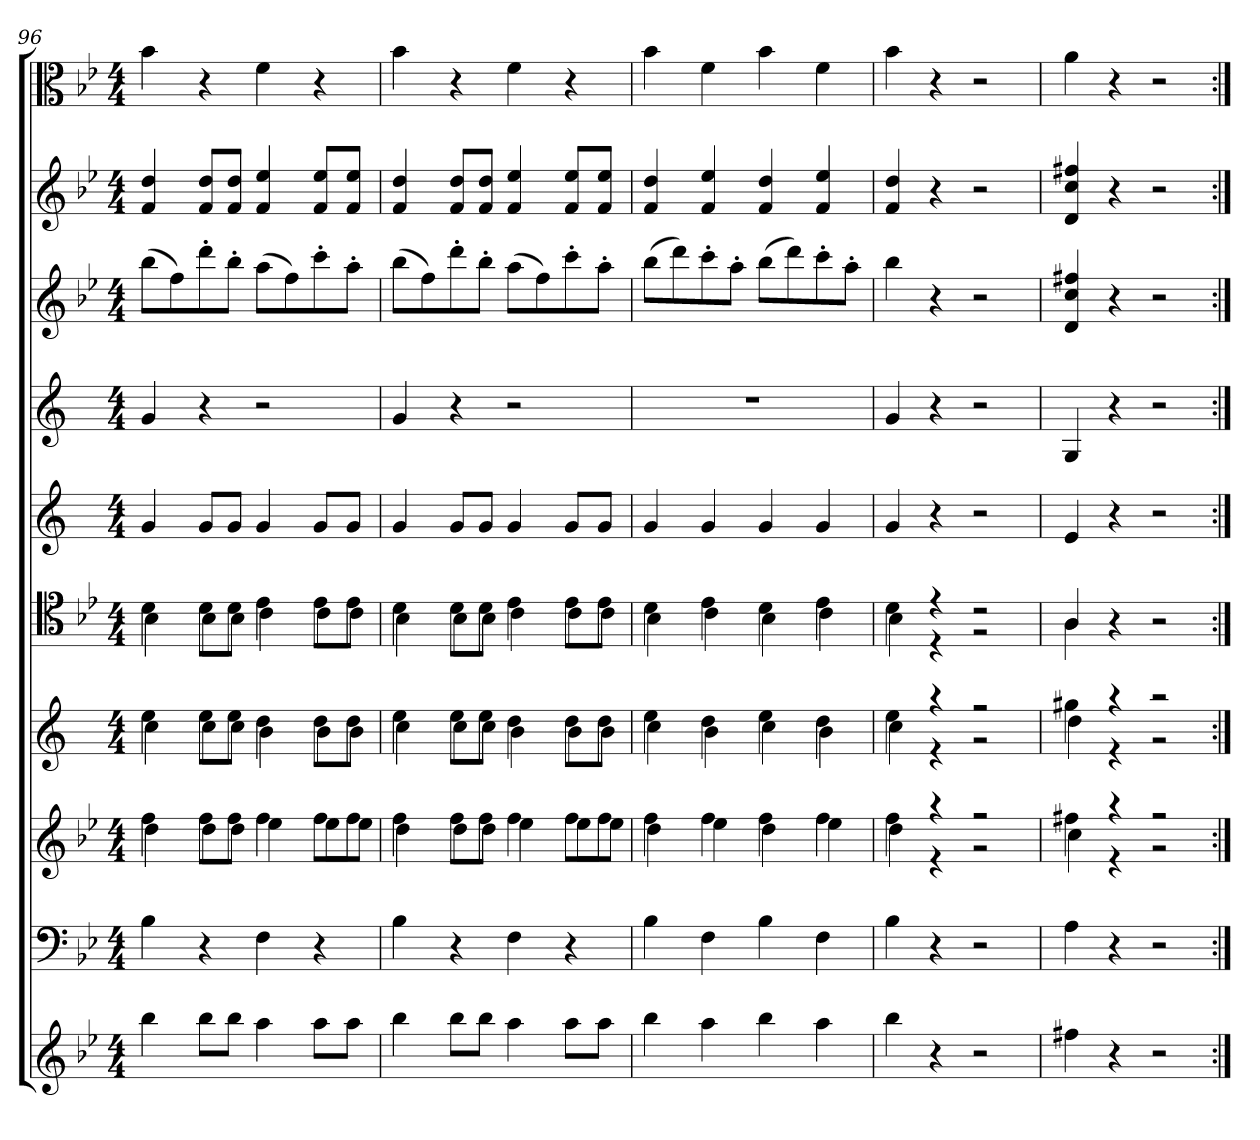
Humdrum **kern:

**kern	**kern	**kern	**kern	**kern	**kern	**kern	**kern	**kern	**kern
*part10	*part9	*part8	*part7	*part6	*part5	*part4	*part3	*part2	*part1
*staff10	*staff9	*staff8	*staff7	*staff6	*staff5	*staff4	*staff3	*staff2	*staff1
*clefG2	*clefF4	*clefG2	*clefG2	*clefC4	*clefG2	*clefG2	*clefG2	*clefG2	*clefC3
*k[b-e-]	*k[b-e-]	*k[b-e-]	*k[]	*k[b-e-]	*k[]	*k[]	*k[b-e-]	*k[b-e-]	*k[b-e-]
*g:	*g:	*g:	*	*g:	*	*	*g:	*g:	*g:
*M4/4	*M4/4	*M4/4	*M4/4	*M4/4	*M4/4	*M4/4	*M4/4	*M4/4	*M4/4
=96	=96	=96	=96	=96	=96	=96	=96	=96	=96
*	*	*^	*^	*^	*	*	*	*	*
4bb-\	4B-\	4ff\	4dd\	4ee\	4cc\	4d\	4B-\	4g/	4g/	(8bb-\L	4f/ 4dd/	4b-\
.	.	.	.	.	.	.	.	.	.	8ff\)	.	.
8bb-\L	4r	8ff\L	8dd\L	8ee\L	8cc\L	8d\L	8B-\L	8g/L	4r	8ddd'\	8f/ 8dd/L	4r
8bb-\J	.	8ff\J	8dd\J	8ee\J	8cc\J	8d\J	8B-\J	8g/J	.	8bb-'\J	8f/ 8dd/J	.
4aa\	4F\	4ff\	4ee-\	4dd\	4b\	4e-\	4c\	4g/	2r	(8aa\L	4f/ 4ee-/	4f\
.	.	.	.	.	.	.	.	.	.	8ff\)	.	.
8aa\L	4r	8ff\L	8ee-\L	8dd\L	8b\L	8e-\L	8c\L	8g/L	.	8ccc'\	8f/ 8ee-/L	4r
8aa\J	.	8ff\J	8ee-\J	8dd\J	8b\J	8e-\J	8c\J	8g/J	.	8aa'\J	8f/ 8ee-/J	.
=97	=97	=97	=97	=97	=97	=97	=97	=97	=97	=97	=97	=97
4bb-\	4B-\	4ff\	4dd\	4ee\	4cc\	4d\	4B-\	4g/	4g/	(8bb-\L	4f/ 4dd/	4b-\
.	.	.	.	.	.	.	.	.	.	8ff\)	.	.
8bb-\L	4r	8ff\L	8dd\L	8ee\L	8cc\L	8d\L	8B-\L	8g/L	4r	8ddd'\	8f/ 8dd/L	4r
8bb-\J	.	8ff\J	8dd\J	8ee\J	8cc\J	8d\J	8B-\J	8g/J	.	8bb-'\J	8f/ 8dd/J	.
4aa\	4F\	4ff\	4ee-\	4dd\	4b\	4e-\	4c\	4g/	2r	(8aa\L	4f/ 4ee-/	4f\
.	.	.	.	.	.	.	.	.	.	8ff\)	.	.
8aa\L	4r	8ff\L	8ee-\L	8dd\L	8b\L	8e-\L	8c\L	8g/L	.	8ccc'\	8f/ 8ee-/L	4r
8aa\J	.	8ff\J	8ee-\J	8dd\J	8b\J	8e-\J	8c\J	8g/J	.	8aa'\J	8f/ 8ee-/J	.
=98	=98	=98	=98	=98	=98	=98	=98	=98	=98	=98	=98	=98
4bb-\	4B-\	4ff\	4dd\	4ee\	4cc\	4d\	4B-\	4g/	1r	(8bb-\L	4f/ 4dd/	4b-\
.	.	.	.	.	.	.	.	.	.	8ddd\)	.	.
4aa\	4F\	4ff\	4ee-\	4dd\	4b\	4e-\	4c\	4g/	.	8ccc'\	4f/ 4ee-/	4f\
.	.	.	.	.	.	.	.	.	.	8aa'\J	.	.
4bb-\	4B-\	4ff\	4dd\	4ee\	4cc\	4d\	4B-\	4g/	.	(8bb-\L	4f/ 4dd/	4b-\
.	.	.	.	.	.	.	.	.	.	8ddd\)	.	.
4aa\	4F\	4ff\	4ee-\	4dd\	4b\	4e-\	4c\	4g/	.	8ccc'\	4f/ 4ee-/	4f\
.	.	.	.	.	.	.	.	.	.	8aa'\J	.	.
=99	=99	=99	=99	=99	=99	=99	=99	=99	=99	=99	=99	=99
4bb-\	4B-\	4ff\	4dd\	4ee\	4cc\	4d\	4B-\	4g/	4g/	4bb-\	4f/ 4dd/	4b-\
4r	4r	4r	4r	4r	4r	4r	4r	4r	4r	4r	4r	4r
2r	2r	2r	2r	2r	2r	2r	2r	2r	2r	2r	2r	2r
=100	=100	=100	=100	=100	=100	=100	=100	=100	=100	=100	=100	=100
4ff#X\	4A\	4ff#X\	4cc\	4gg#X\	4dd\	4A/	4A\	4e/	4G/	4d/ 4cc/ 4ff#X/	4d/ 4cc/ 4ff#X/	4a\
4r	4r	4r	4r	4r	4r	4r	4ryy	4r	4r	4r	4r	4r
2r	2r	2r	2r	2r	2r	2r	2ryy	2r	2r	2r	2r	2r
*	*	*v	*v	*	*	*v	*v	*	*	*	*	*
*	*	*	*v	*v	*	*	*	*	*	*
=:|!	=:|!	=:|!	=:|!	=:|!	=:|!	=:|!	=:|!	=:|!	=:|!
*-	*-	*-	*-	*-	*-	*-	*-	*-	*-
